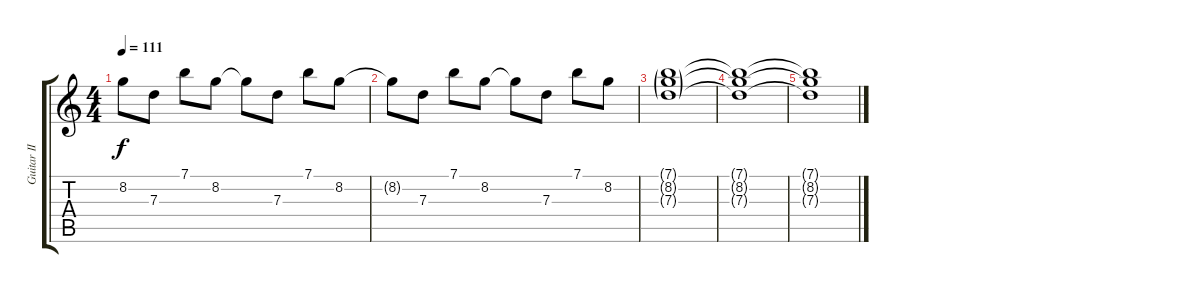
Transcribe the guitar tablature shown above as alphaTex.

\track ("Guitar II - Kita" "Guitar II ") {instrument overdrivenguitar}
\staff {score tabs}
\tuning (E4 B3 G3 D3 A2 E2) {hide}
\ts (4 4)
\tempo 111
\clef g2
\ks c
8.2{t}.8{dy f} 7.3.8 7.1.8 8.2.8 8.2{t}.8 7.3.8 7.1.8 8.2.8 |
8.2{t}.8 7.3.8 7.1.8 8.2.8 8.2{t}.8 7.3.8 7.1.8 8.2.8 |
(7.1{g} 8.2{g} 7.3{g}).1 |
(7.1{t} 8.2{t} 7.3{t}).1 |
(7.1{t} 8.2{t} 7.3{t}).1
